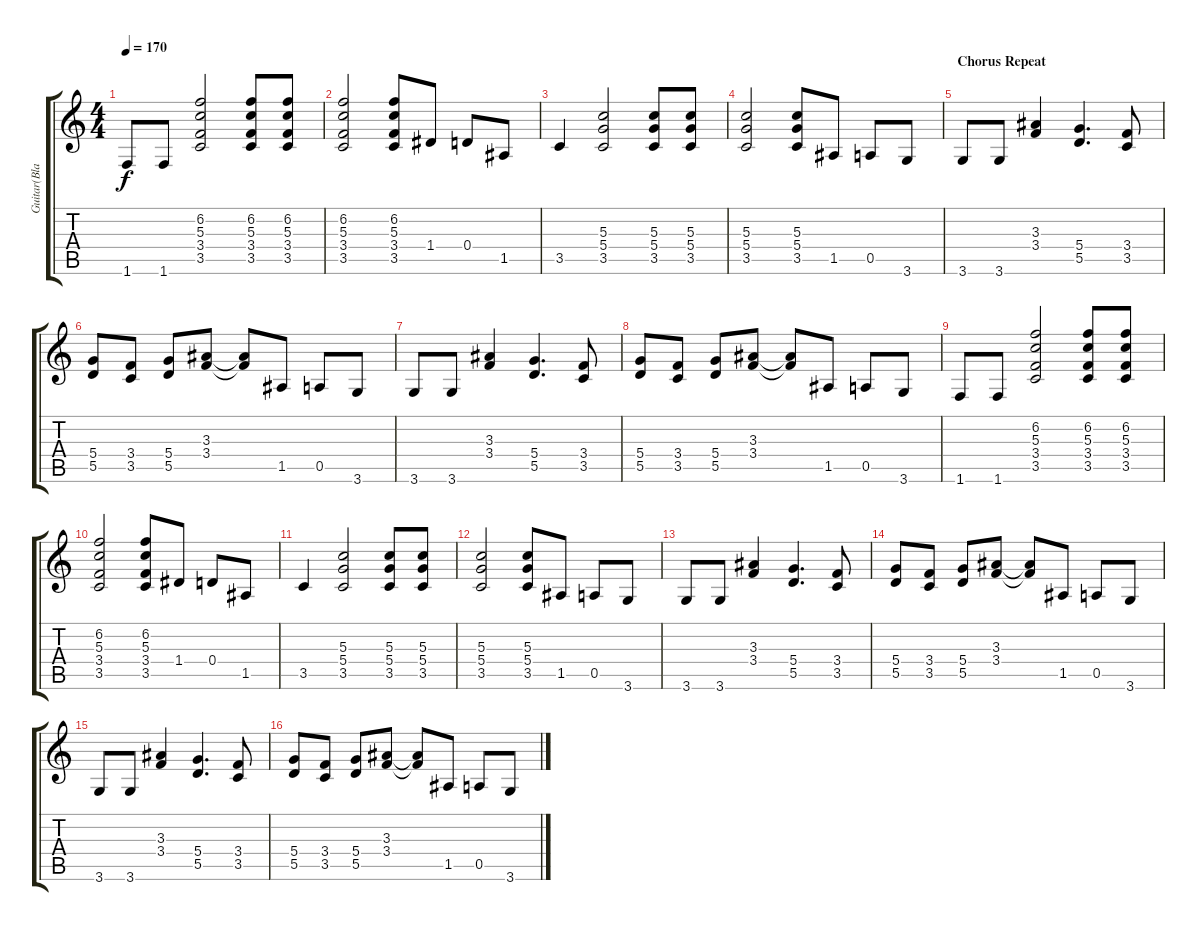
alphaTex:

\track ("Guitar(Blackie)" "Guitar(Bla") {instrument distortionguitar}
\staff {score tabs}
\tuning (E4 B3 G3 D3 A2 E2) {hide}
\ts (4 4)
\tempo 170
\clef g2
\ks c
1.6.8{dy f} 1.6.8 (6.2 5.3 3.4 3.5).2 (6.2 5.3 3.4 3.5).8 (6.2 5.3 3.4 3.5).8 |
(6.2 5.3 3.4 3.5).2 (6.2 5.3 3.4 3.5).8 1.4.8 0.4.8 1.5.8 |
3.5.4 (5.3 5.4 3.5).2 (5.3 5.4 3.5).8 (5.3 5.4 3.5).8 |
(5.3 5.4 3.5).2 (5.3 5.4 3.5).8 1.5.8 0.5.8 3.6.8 |
\section ("" "Chorus Repeat")
3.6.8 3.6.8 (3.3 3.4).4 (5.4 5.5).4{d} (3.4 3.5).8 |
(5.4 5.5).8 (3.4 3.5).8 (5.4 5.5).8 (3.3 3.4).8 (3.3{t} 3.4{t}).8 1.5.8 0.5.8 3.6.8 |
3.6.8 3.6.8 (3.3 3.4).4 (5.4 5.5).4{d} (3.4 3.5).8 |
(5.4 5.5).8 (3.4 3.5).8 (5.4 5.5).8 (3.3 3.4).8 (3.3{t} 3.4{t}).8 1.5.8 0.5.8 3.6.8 |
1.6.8 1.6.8 (6.2 5.3 3.4 3.5).2 (6.2 5.3 3.4 3.5).8 (6.2 5.3 3.4 3.5).8 |
(6.2 5.3 3.4 3.5).2 (6.2 5.3 3.4 3.5).8 1.4.8 0.4.8 1.5.8 |
3.5.4 (5.3 5.4 3.5).2 (5.3 5.4 3.5).8 (5.3 5.4 3.5).8 |
(5.3 5.4 3.5).2 (5.3 5.4 3.5).8 1.5.8 0.5.8 3.6.8 |
3.6.8 3.6.8 (3.3 3.4).4 (5.4 5.5).4{d} (3.4 3.5).8 |
(5.4 5.5).8 (3.4 3.5).8 (5.4 5.5).8 (3.3 3.4).8 (3.3{t} 3.4{t}).8 1.5.8 0.5.8 3.6.8 |
3.6.8 3.6.8 (3.3 3.4).4 (5.4 5.5).4{d} (3.4 3.5).8 |
(5.4 5.5).8 (3.4 3.5).8 (5.4 5.5).8 (3.3 3.4).8 (3.3{t} 3.4{t}).8 1.5.8 0.5.8 3.6.8
